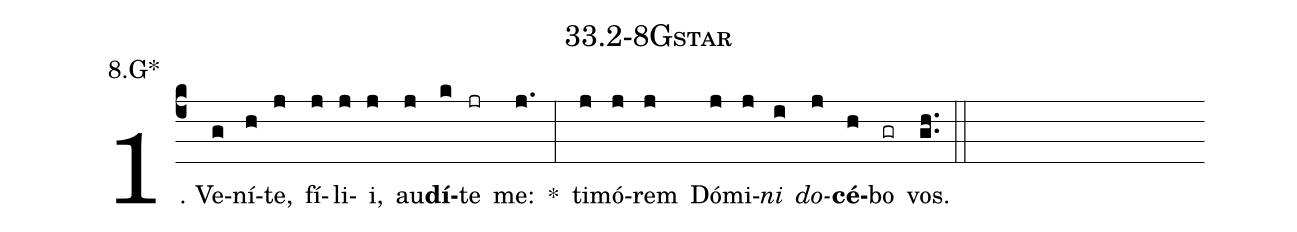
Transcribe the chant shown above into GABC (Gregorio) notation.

name: 33.2-8Gstar;
annotation: 8.G*;
%%
(c4)1. Ve(g)ní(h)te,(j) fí(j)li(j)i,(j) au(j)<b>dí</b>(k)te(jr) me:(j.) *(:) ti(j)mó(j)rem(j) Dó(j)mi(j)<i>ni</i>(i) <i>do</i>(j)<b>cé</b>(h)bo(gr) vos.(gh..) (::)
